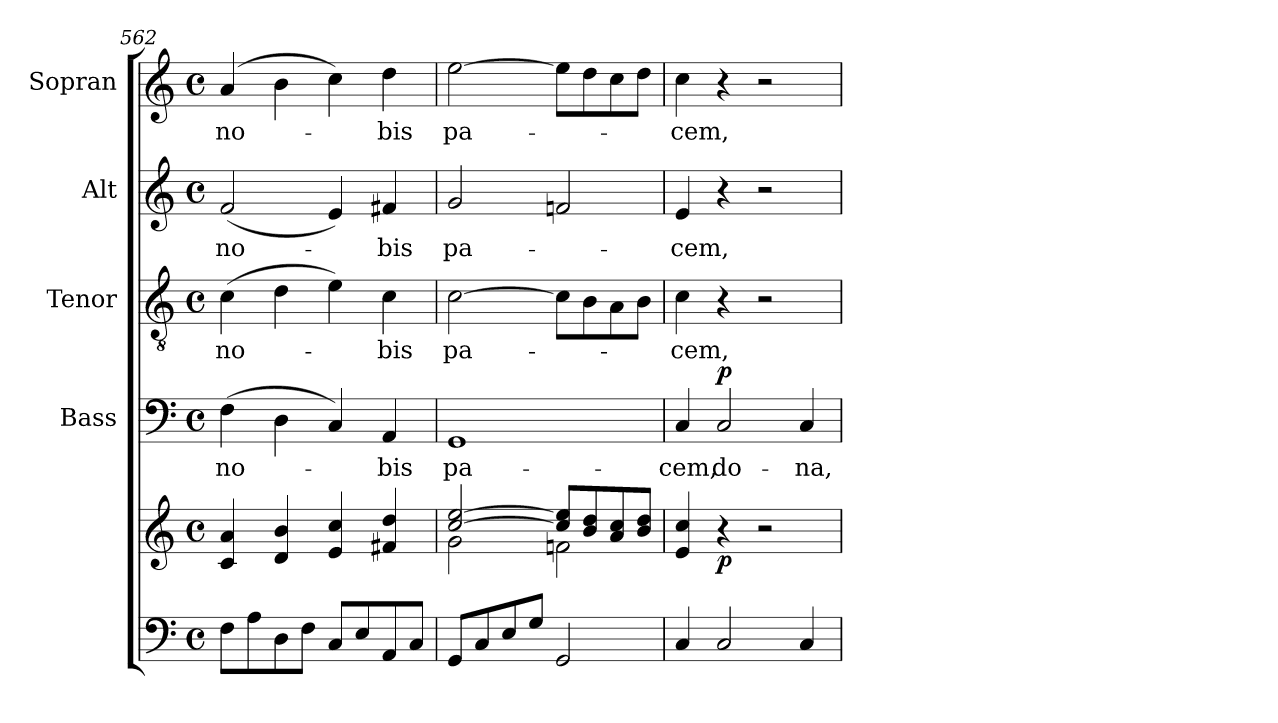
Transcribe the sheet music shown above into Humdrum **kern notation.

**kern	**kern	**dynam	**kern	**text	**dynam	**kern	**text	**kern	**text	**kern	**text
*part5	*part5	*part5	*part4	*part4	*part4	*part3	*part3	*part2	*part2	*part1	*part1
*staff6	*staff5	*staff5/6	*staff4	*staff4	*staff4	*staff3	*staff3	*staff2	*staff2	*staff1	*staff1
*	*	*	*I"Bass	*	*	*I"Tenor	*	*I"Alt	*	*I"Sopran	*
*	*	*	*I'B.	*	*	*I'T.	*	*I'A.	*	*I'S.	*
*clefF4	*clefG2	*	*clefF4	*	*	*clefGv2	*	*clefG2	*	*clefG2	*
*k[]	*k[]	*	*k[]	*	*	*k[]	*	*k[]	*	*k[]	*
*C:	*C:	*	*C:	*	*	*C:	*	*C:	*	*C:	*
*M4/4	*M4/4	*	*M4/4	*	*	*M4/4	*	*M4/4	*	*M4/4	*
*met(c)	*met(c)	*	*met(c)	*	*	*met(c)	*	*met(c)	*	*met(c)	*
=562	=562	=562	=562	=562	=562	=562	=562	=562	=562	=562	=562
!	!	!	!	!LO:LY:b	!	!	!LO:LY:b	!	!LO:LY:b	!	!LO:LY:b
8F\L	4c/ 4a/	.	(>4F\	no-	.	(>4c\	no-	(<2f/	no-	(4a/	no-
8A\	.	.	.	.	.	.	.	.	.	.	.
8D\	4d/ 4b/	.	4D\	.	.	4d\	.	.	.	4b\	.
8F\J	.	.	.	.	.	.	.	.	.	.	.
8C/L	4e/ 4cc/	.	4C/)	.	.	4e\)	.	4e/)	.	4cc\)	.
8E/	.	.	.	.	.	.	.	.	.	.	.
!	!	!	!	!LO:LY:b	!	!	!LO:LY:b	!	!LO:LY:b	!	!LO:LY:b
8AA/	4f#X/ 4dd/	.	4AA/	-bis	.	4c\	-bis	4f#X/	-bis	4dd\	-bis
8C/J	.	.	.	.	.	.	.	.	.	.	.
!!LO:PB:g=z
=563	=563	=563	=563	=563	=563	=563	=563	=563	=563	=563	=563
*	*^	*	*	*	*	*	*	*	*	*	*
!	!	!	!	!	!LO:LY:b	!	!	!LO:LY:b	!	!LO:LY:b	!	!LO:LY:b
8GG/L	[>2cc/ [>2ee/	2g\	.	1GG	pa-	.	[2c\	pa-	2g/	pa-	[2ee\	pa-
8C/	.	.	.	.	.	.	.	.	.	.	.	.
8E/	.	.	.	.	.	.	.	.	.	.	.	.
8G/J	.	.	.	.	.	.	.	.	.	.	.	.
2GG/	8cc/] 8ee/]L	2fn\	.	.	.	.	8c\L]	.	2fn/	.	8ee\L]	.
.	8b/ 8dd/	.	.	.	.	.	8B\	.	.	.	8dd\	.
.	8a/ 8cc/	.	.	.	.	.	8A\	.	.	.	8cc\	.
.	8b/ 8dd/J	.	.	.	.	.	8B\J	.	.	.	8dd\J	.
*	*v	*v	*	*	*	*	*	*	*	*	*	*
=564	=564	=564	=564	=564	=564	=564	=564	=564	=564	=564	=564
!	!	!	!	!LO:LY:b	!	!	!LO:LY:b	!	!LO:LY:b	!	!LO:LY:b
4C/	4e/ 4cc/	.	4C/	-cem,	.	4c\	-cem,	4e/	-cem,	4cc\	-cem,
!	!	!LO:DY:b	!	!LO:LY:b	!LO:DY:a	!	!	!	!	!	!
2C/	4r	p	2C/	do-	p	4r	.	4r	.	4r	.
.	2r	.	.	.	.	2r	.	2r	.	2r	.
!	!	!	!	!LO:LY:b	!	!	!	!	!	!	!
4C/	.	.	4C/	-na,	.	.	.	.	.	.	.
=	=	=	=	=	=	=	=	=	=	=	=
*-	*-	*-	*-	*-	*-	*-	*-	*-	*-	*-	*-
